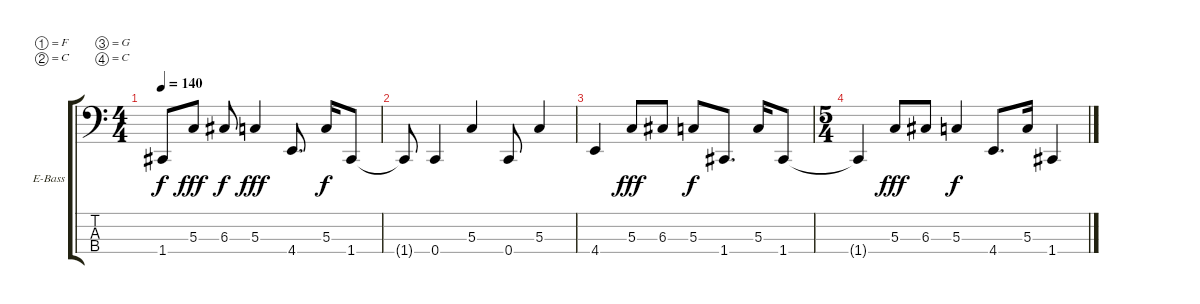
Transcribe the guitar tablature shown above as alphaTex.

\bracketExtendMode groupsimilarinstruments
\firstSystemTrackNameOrientation horizontal
\otherSystemsTrackNameOrientation horizontal
\track ("Track 4" "E-Bass") {instrument electricbasspick}
\staff {score tabs}
\tuning (F2 C2 G1 C1)
\ts (4 4)
\tempo 140
\clef f4
\ks c
1.4{t}.8{dy f} 5.3.8{dy fff} 6.3.8{dy f} 5.3.4{dy fff} 4.4.8{d} 5.3.16{dy f} 1.4.8 |
1.4{t}.8 0.4.4 5.3.4 0.4.8 5.3.4 |
4.4.4 5.3.8{dy fff} 6.3.8 5.3.8{dy f} 1.4.8{d} 5.3.16 1.4.8 |
\ts (5 4)
\beaming (8 2 2 2 4)
1.4{t}.4 5.3.8{dy fff} 6.3.8 5.3.4{dy f} 4.4.8{d} 5.3.16 1.4.4
